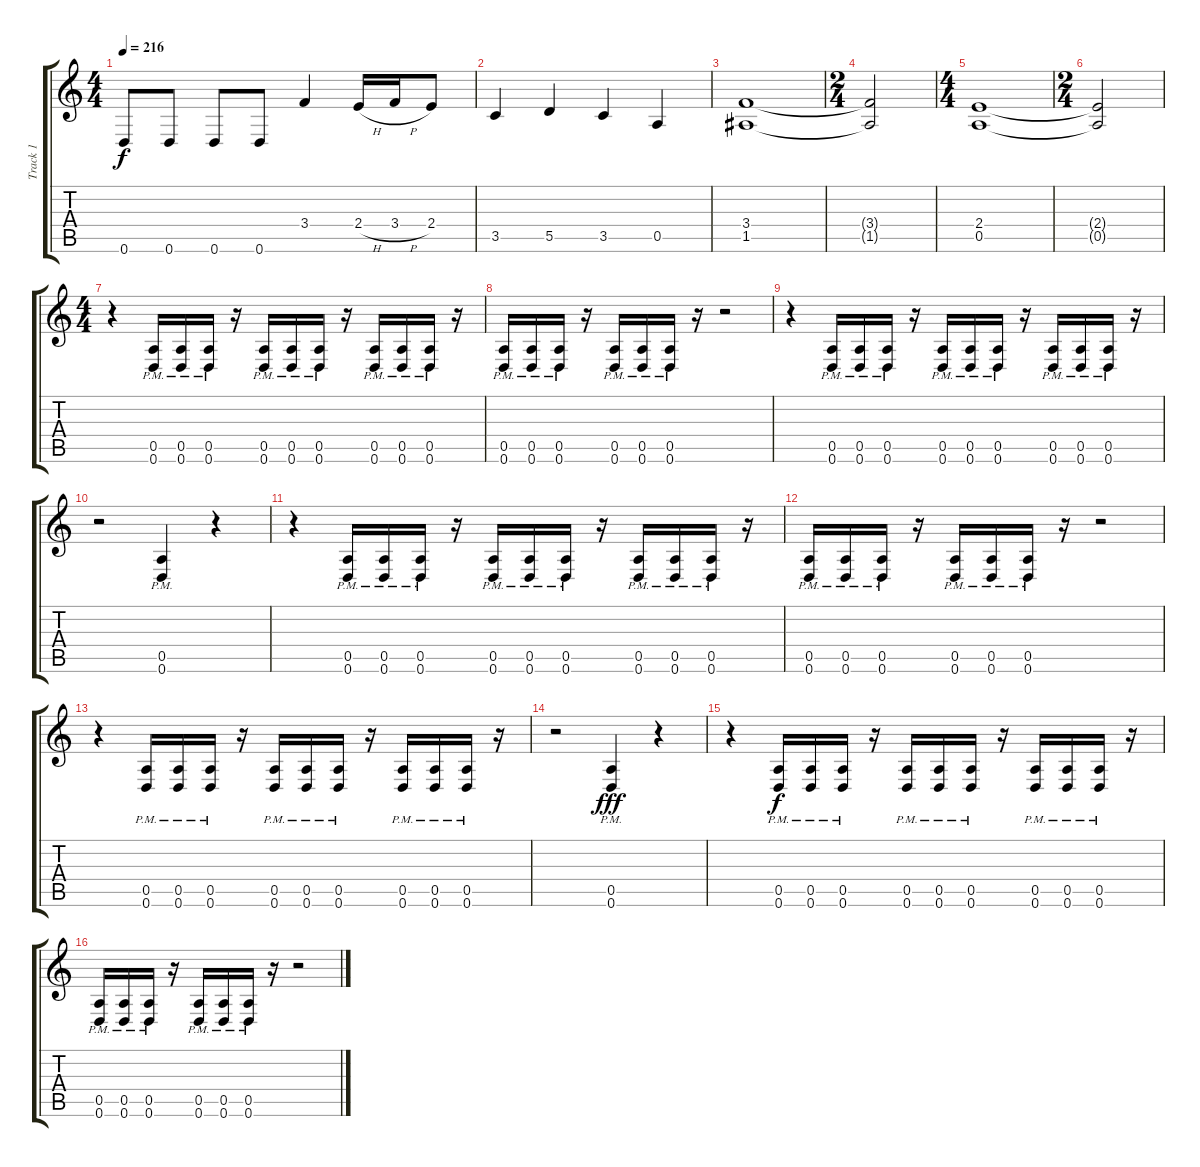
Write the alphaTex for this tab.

\track ("Track 1" "Track 1") {instrument distortionguitar}
\staff {score tabs}
\tuning (E4 B3 G3 D3 A2 D2) {hide}
\ts (4 4)
\tempo 216
\clef g2
\ks c
0.6.8{dy f} 0.6.8 0.6.8 0.6.8 3.4.4 2.4{h}.16 3.4{h}.16 2.4.8 |
3.5.4 5.5.4 3.5.4 0.5.4 |
(3.4 1.5).1 |
\ts (2 4)
(3.4{t} 1.5{t}).2 |
\ts (4 4)
(2.4 0.5).1 |
\ts (2 4)
(2.4{t} 0.5{t}).2 |
\ts (4 4)
r.4{balance 8} (0.5{pm} 0.6{pm}).16 (0.5{pm} 0.6{pm}).16 (0.5{pm} 0.6{pm}).16 r.16 (0.5{pm} 0.6{pm}).16 (0.5{pm} 0.6{pm}).16 (0.5{pm} 0.6{pm}).16 r.16 (0.5{pm} 0.6{pm}).16 (0.5{pm} 0.6{pm}).16 (0.5{pm} 0.6{pm}).16 r.16 |
(0.5{pm} 0.6{pm}).16 (0.5{pm} 0.6{pm}).16 (0.5{pm} 0.6{pm}).16 r.16 (0.5{pm} 0.6{pm}).16 (0.5{pm} 0.6{pm}).16 (0.5{pm} 0.6{pm}).16 r.16 r.2 |
r.4 (0.5{pm} 0.6{pm}).16 (0.5{pm} 0.6{pm}).16 (0.5{pm} 0.6{pm}).16 r.16 (0.5{pm} 0.6{pm}).16 (0.5{pm} 0.6{pm}).16 (0.5{pm} 0.6{pm}).16 r.16 (0.5{pm} 0.6{pm}).16 (0.5{pm} 0.6{pm}).16 (0.5{pm} 0.6{pm}).16 r.16 |
r.2 (0.5{pm} 0.6{pm}).4 r.4 |
r.4 (0.5{pm} 0.6{pm}).16 (0.5{pm} 0.6{pm}).16 (0.5{pm} 0.6{pm}).16 r.16 (0.5{pm} 0.6{pm}).16 (0.5{pm} 0.6{pm}).16 (0.5{pm} 0.6{pm}).16 r.16 (0.5{pm} 0.6{pm}).16 (0.5{pm} 0.6{pm}).16 (0.5{pm} 0.6{pm}).16 r.16 |
(0.5{pm} 0.6{pm}).16 (0.5{pm} 0.6{pm}).16 (0.5{pm} 0.6{pm}).16 r.16 (0.5{pm} 0.6{pm}).16 (0.5{pm} 0.6{pm}).16 (0.5{pm} 0.6{pm}).16 r.16 r.2 |
r.4 (0.5{pm} 0.6{pm}).16 (0.5{pm} 0.6{pm}).16 (0.5{pm} 0.6{pm}).16 r.16 (0.5{pm} 0.6{pm}).16 (0.5{pm} 0.6{pm}).16 (0.5{pm} 0.6{pm}).16 r.16 (0.5{pm} 0.6{pm}).16 (0.5{pm} 0.6{pm}).16 (0.5{pm} 0.6{pm}).16 r.16 |
r.2 (0.5{pm} 0.6{pm}).4{dy fff} r.4 |
r.4 (0.5{pm} 0.6{pm}).16{dy f} (0.5{pm} 0.6{pm}).16 (0.5{pm} 0.6{pm}).16 r.16 (0.5{pm} 0.6{pm}).16 (0.5{pm} 0.6{pm}).16 (0.5{pm} 0.6{pm}).16 r.16 (0.5{pm} 0.6{pm}).16 (0.5{pm} 0.6{pm}).16 (0.5{pm} 0.6{pm}).16 r.16 |
(0.5{pm} 0.6{pm}).16 (0.5{pm} 0.6{pm}).16 (0.5{pm} 0.6{pm}).16 r.16 (0.5{pm} 0.6{pm}).16 (0.5{pm} 0.6{pm}).16 (0.5{pm} 0.6{pm}).16 r.16 r.2
